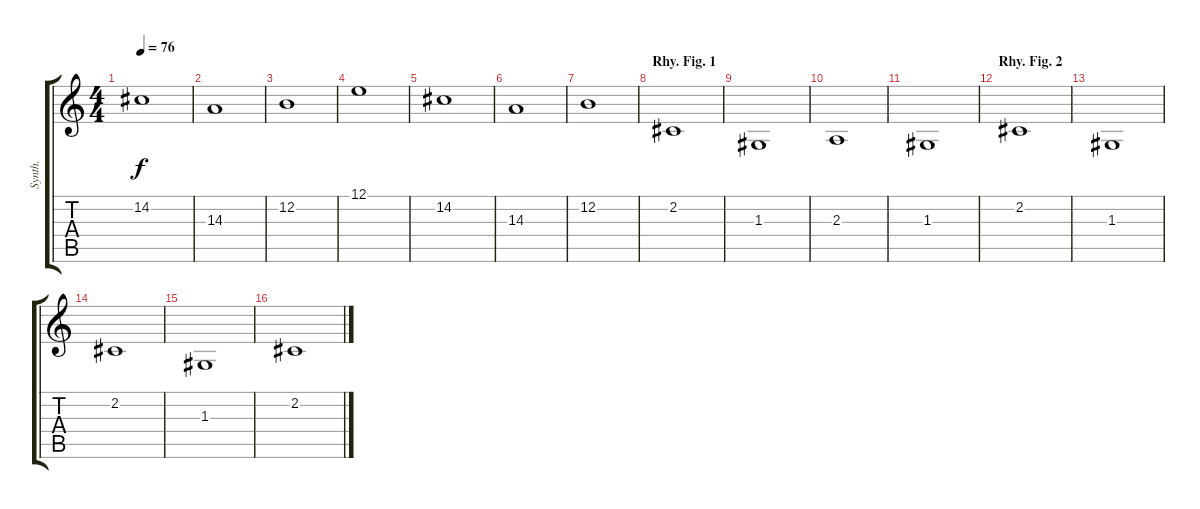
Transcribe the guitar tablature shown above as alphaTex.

\track ("Synth." "Synth.") {instrument synthstrings1}
\staff {score tabs}
\tuning (E4 B3 G3 D3 A2 E2) {hide}
\ts (4 4)
\tempo 76
\clef g2
\ks c
14.2.1{dy f} |
14.3.1 |
12.2.1 |
12.1.1 |
14.2.1 |
14.3.1 |
12.2.1 |
\section ("" "Rhy. Fig. 1")
2.2.1 |
1.3.1 |
2.3.1 |
1.3.1 |
\section ("" "Rhy. Fig. 2")
2.2.1 |
1.3.1 |
2.2.1 |
1.3.1 |
2.2.1
